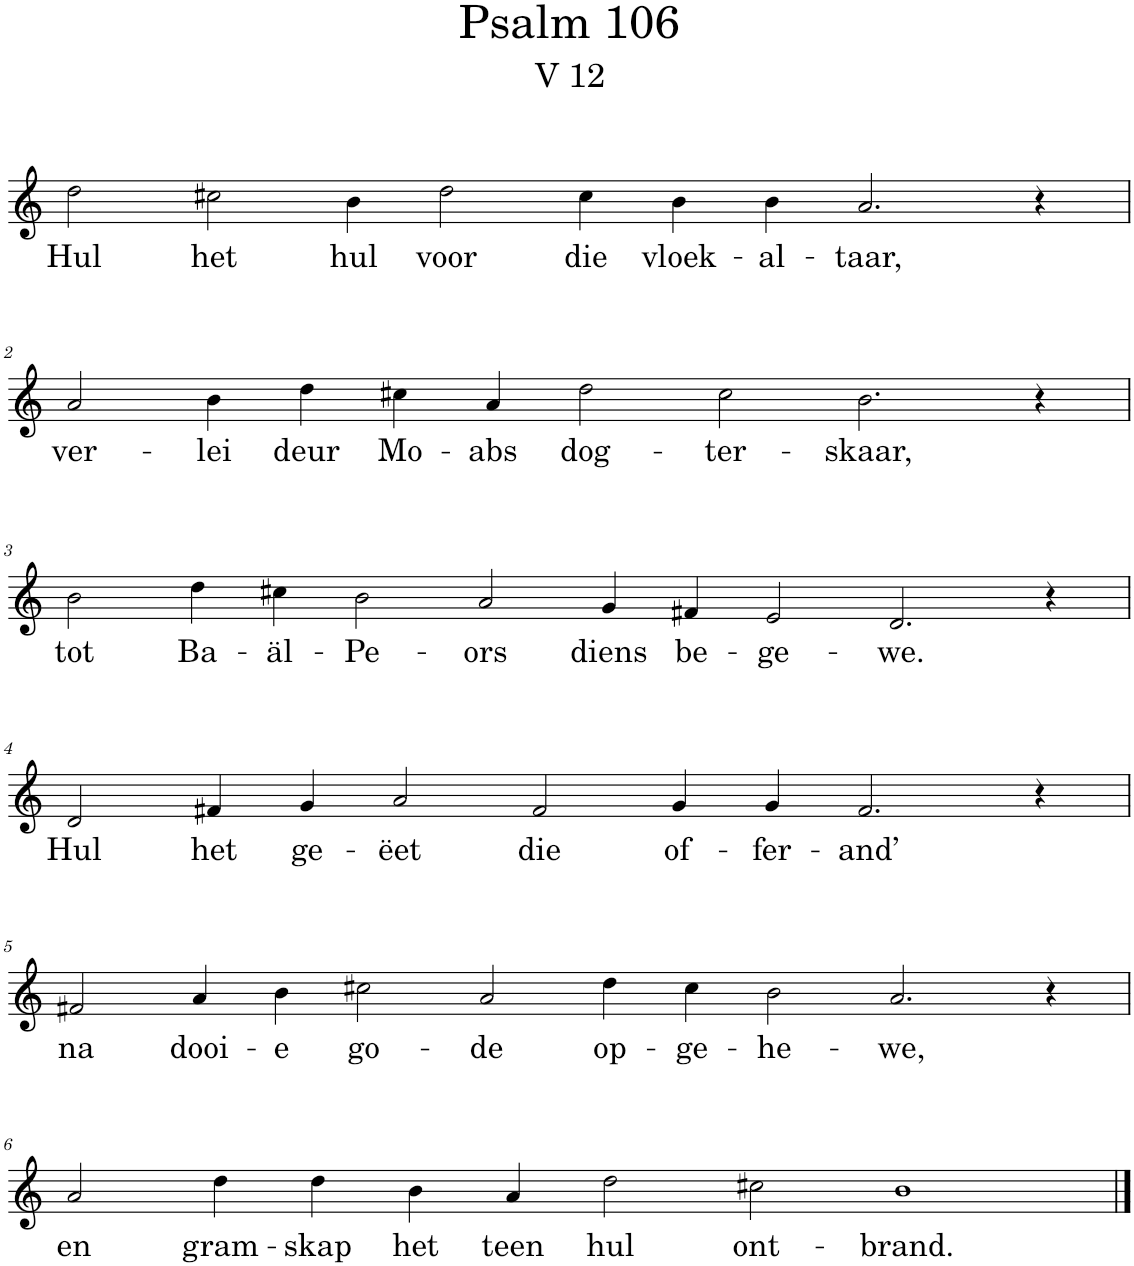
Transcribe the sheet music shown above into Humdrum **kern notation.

**kern	**text
*part1	*part1
*staff1	*staff1
*I"Pipe Organ	*
*I'Org.	*
*clefG2	*
*k[]	*
*M14/4	*
=1	=1
!	!LO:LY:b
2dd\	Hul
!	!LO:LY:b
2cc#X\	het
!	!LO:LY:b
4b\	hul
!	!LO:LY:b
2dd\	voor
!	!LO:LY:b
4cc#\	die
!	!LO:LY:b
4b\	vloek-
!	!LO:LY:b
4b\	-al-
!	!LO:LY:b
2.a/	-taar,
4r	.
!!LO:LB:g=z
=2	=2
!	!LO:LY:b
2a/	ver-
!	!LO:LY:b
4b\	-lei
!	!LO:LY:b
4dd\	deur
!	!LO:LY:b
4cc#X\	Mo-
!	!LO:LY:b
4a/	-abs
!	!LO:LY:b
2dd\	dog-
!	!LO:LY:b
2cc#\	-ter-
!	!LO:LY:b
2.b\	-skaar,
4r	.
!!LO:LB:g=z
=3	=3
*M16/4	*
!	!LO:LY:b
2b\	tot
!	!LO:LY:b
4dd\	Ba-
!	!LO:LY:b
4cc#X\	-äl-
!	!LO:LY:b
2b\	-Pe-
!	!LO:LY:b
2a/	-ors
!	!LO:LY:b
4g/	diens
!	!LO:LY:b
4f#X/	be-
!	!LO:LY:b
2e/	-ge-
!	!LO:LY:b
2.d/	-we.
4r	.
!!LO:LB:g=z
=4	=4
*M14/4	*
!	!LO:LY:b
2d/	Hul
!	!LO:LY:b
4f#X/	het
!	!LO:LY:b
4g/	ge-
!	!LO:LY:b
2a/	-ëet
!	!LO:LY:b
2f#/	die
!	!LO:LY:b
4g/	of-
!	!LO:LY:b
4g/	-fer-
!	!LO:LY:b
2.f#/	-and’
4r	.
!!LO:LB:g=z
=5	=5
*M16/4	*
!	!LO:LY:b
2f#X/	na
!	!LO:LY:b
4a/	dooi-
!	!LO:LY:b
4b\	-e
!	!LO:LY:b
2cc#X\	go-
!	!LO:LY:b
2a/	-de
!	!LO:LY:b
4dd\	op-
!	!LO:LY:b
4cc#\	-ge-
!	!LO:LY:b
2b\	-he-
!	!LO:LY:b
2.a/	-we,
4r	.
!!LO:LB:g=z
=6	=6
*M14/4	*
!	!LO:LY:b
2a/	en
!	!LO:LY:b
4dd\	gram-
!	!LO:LY:b
4dd\	-skap
!	!LO:LY:b
4b\	het
!	!LO:LY:b
4a/	teen
!	!LO:LY:b
2dd\	hul
!	!LO:LY:b
2cc#X\	ont-
!	!LO:LY:b
1b	-brand.
==	==
*-	*-
